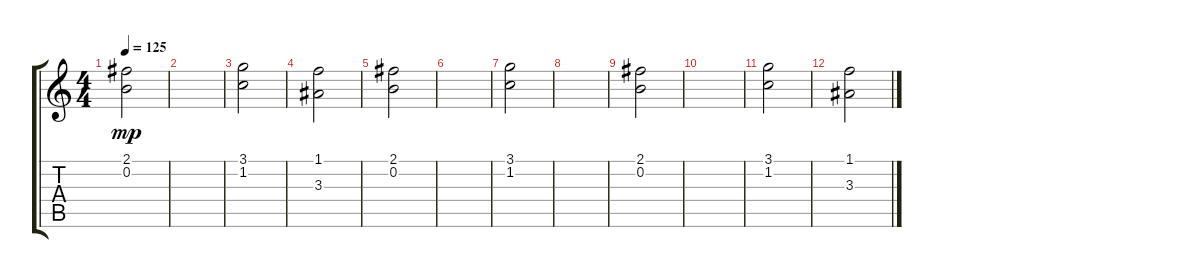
\track "" {instrument acousticguitarnylon}
\staff {score tabs}
\tuning (E4 B3 G3 D3 A2 E2) {hide}
\ts (4 4)
\tempo 125
\clef g2
\ks c
(2.1 0.2).2{dy mp} |
|
(3.1 1.2).2 |
(1.1 3.3).2 |
(2.1 0.2).2 |
|
(3.1 1.2).2 |
|
(2.1 0.2).2 |
|
(3.1 1.2).2 |
(1.1 3.3).2
